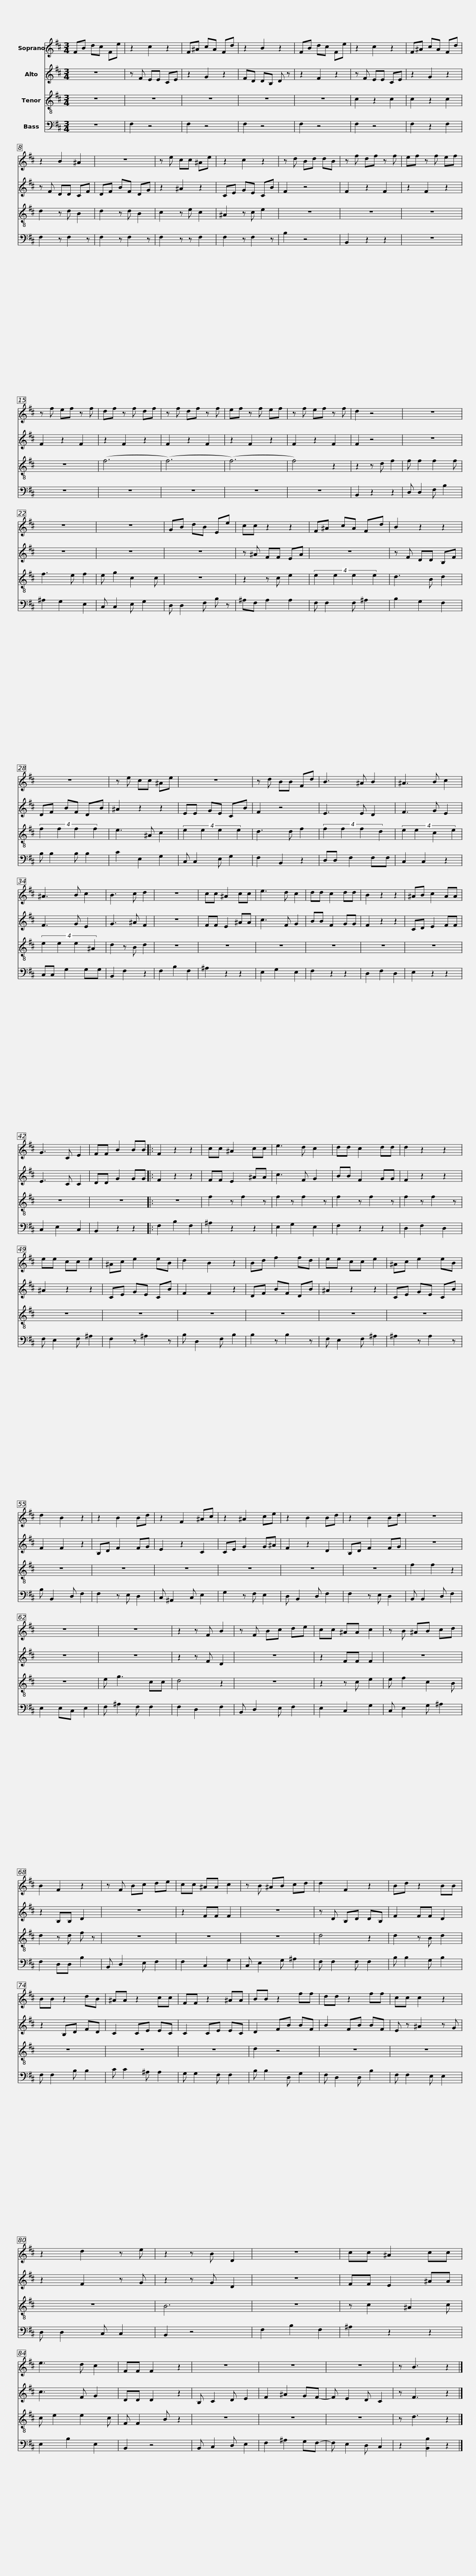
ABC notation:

X:1
%%score 1 2 3 4
L:1/8
M:3/4
I:linebreak $
K:D
V:1 treble
V:2 treble
V:3 treble-8
V:4 bass
V:1
 FB dc Fe | z2 c2 z2 | F^A cA Fd | z2 B2 z2 | FB dc Fe | %5
 z2 c2 z2 |$ F^A cA Fd | z2 B2 ^A2 | z6 | z e cc ^Ae | %10
 z2 c2 z2 | z d Bd dB |$ z f df z f | ef z f ef | z f ef z f | %15
 df z f df | z f df z f | ef z f ef | z f ef z f |$ d2 z4 | %20
 z6 | z6 | z6 | GB dB Ee | cc z2 z2 | %25
 F^A cA Fd |$ B2 z2 z2 | z6 | z e cc ^Ae | z6 | %30
 z d BB Fd |$ B3 ^A B2 | ^A3 B c2 | ^A3 B c2 | B3 c d2 | %35
 z6 | cc ^A2 cc | e3 d c2 |$ dd c2 dd | B2 z2 z2 | %40
 ^AB c2 AA | G3 C E2 | FF B2 BB |: F2 z2 z2 | cc ^A2 cc | %45
 e3 d c2 |$ dd c2 dd | d2 z2 z2 | ee cc e2 | ^Ac e2 eB | %50
 d2 B2 z2 | Bd f2 fd | ee cc e2 |$ ^Ac e2 eB | d2 B2 z2 | %55
 z2 B2 Bd | z2 F2 ^Ac | z2 ^A2 ce | z2 B2 Bd |$ z2 B2 Bd | %60
 z6 | z6 | z6 | z2 z F B2 | z F Bc de | %65
 cc ^AA c2 |$ z B ^AB cd | B2 F2 z2 | z F Bc de | cc ^AA c2 | %70
 z B ^AB cd | d2 F2 z2 |$ Bd z2 BB | BB z2 dB | ^AA z2 cc | %75
 FF z2 ^AA | BB z2 ff | dd z2 ff |$ cc c2 z2 | z2 d2 z e | %80
 z2 z B D2 | z6 | cc ^A2 cc | e3 d c2 | FF F2 z2 |$ %85
 z6 | z6 | z6 | z B3 z2 |] %89
V:2
 z6 | z F EE CE | z2 G2 z2 | FD DB, D z | z2 F2 z2 | %5
 z F EE CE |$ z2 G2 z2 | z F DD CF | DF BF DG | z2 ^A2 z2 | %10
 CE GE CB | F2 z4 |$ F2 z2 F2 | z2 F2 z2 | F2 z2 F2 | %15
 z2 F2 z2 | F2 z2 F2 | z2 F2 z2 | F2 z2 F2 |$ F2 z4 | %20
 z6 | z6 | z6 | z6 | z ^A FF EA | %25
 z6 |$ z F DD B,F | DF BF DB | ^A2 z2 z2 | EE GE CB | %30
 F2 z4 |$ E3 E D2 | F3 G E2 | F3 G E2 | G3 ^A F2 | %35
 z6 | FF E2 ^AA | c3 F G2 |$ BB F2 GG | F2 z2 z2 | %40
 CD E2 FF | E3 C C2 | DD G2 GG |: F2 z2 z2 | FF E2 ^AA | %45
 c3 F G2 |$ BB F2 GG | F2 z2 z2 | ^A2 z2 z2 | CE GE CB | %50
 F2 F2 z2 | DF BF DB | ^A2 z2 z2 |$ CE GE CB | F2 F2 z2 | %55
 B,D F2 FG | E2 z2 C2 | CE G2 G^A | F2 z2 D2 |$ B,D F2 FG | %60
 z6 | z6 | z6 | z2 z F D2 | z6 | %65
 z2 FF F2 |$ z6 | z2 B,B, D2 | z6 | z2 FF F2 | %70
 z6 | z D B,D DB, |$ F2 FF D2 | z2 B,D FD | C2 CE EC | %75
 C2 CE EC | D2 FB BF | B2 FB BF |$ E z ^A2 z G | z2 F2 z G | %80
 z2 z G D2 | z6 | FF E2 ^AA | c3 F G2 | DD D2 z2 |$ %85
 B, C2 D E2 | F2 ^A2 GF- | F E2 D C2 | z F3 z2 |] %89
V:3
 z6 | z6 | z6 | z6 | z6 | %5
 c2 z2 c2 |$ c2 z2 c2 | d2 z d B2 | d2 z d B2 | c2 z e c2 | %10
 ^A2 z c e2 | z6 |$ z6 | z6 | z6 | %15
 (f6 | (f6) | (f6) | f4) z2 |$ z2 z d f2 | %20
 f f2 f2 f | f3 e f2 | e g2 c2 c | z6 | z2 z c e2 | %25
 (4:3:4e2 e2 e2 e2 |$ d3 B d2 | (4:3:4f2 f2 f2 f2 | e3 ^A c2 | (4:3:4e2 e2 e2 e2 | %30
 d3 d f2 |$ (4:3:4f2 f2 f2 d2 | (4:3:4e2 e2 c2 e2 | (4:3:4e2 e2 e2 ^A2 | d2 z B d2 | %35
 z6 | z6 | z6 |$ z6 | z6 | %40
 z6 | z6 | z6 |: z6 | f2 z f2 z | %45
 f2 z f2 z |$ f2 z f2 z | f2 z f2 z | z6 | z6 | %50
 z6 | z6 | z6 |$ z6 | z6 | %55
 z6 | z6 | z6 | z6 |$ z6 | %60
 f2 f2 z2 | z6 | e g3 cc | d4 z2 | z6 | %65
 z2 z c e2 |$ e f2 c2 B | d2 z d f z | z6 | z6 | %70
 z6 | d4 z2 |$ d2 z B d2 | z6 | z6 | %75
 z6 | d2 z4 | z6 |$ z6 | z6 | %80
 B6 | z6 | z c2 ^A2 c | c e2 e2 c | F F2 B z2 |$ %85
 z6 | z6 | z6 | z d3 z2 |] %89
V:4
 z6 | F,2 z4 | F,2 z4 | F,2 z4 | F,2 z4 | %5
 F,2 z4 |$ F,2 z2 F,2 | F,2 z F,2 z | F,2 z F,2 z | F,2 z z F,2 | %10
 F,2 z F,2 z | B,2 z4 |$ B,,2 z2 z2 | z6 | z6 | %15
 z6 | z6 | z6 | z6 |$ B,,2 z2 z2 | %20
 D, D,2 F, B,2 | ^A,2 G,2 E,2 | C, C,2 E, G,2 | D, D,2 F, B, z | ^A,F, A,2 A,2 | %25
 F, F,2 F, ^A,2 |$ B,2 G,2 F,2 | B, B,2 B, B,2 | C2 E,2 G,2 | C, C,2 E, G,2 | %30
 F,2 B,,2 z2 |$ D,D, F,2 F,F, | C,2 C,2 z2 | C,C, G,2 G,G, | B,,2 F,2 z2 | %35
 F,2 B,2 F,2 | ^A,2 z2 z2 | E,2 G,2 E,2 |$ F,2 z2 z2 | D,2 F,2 D,2 | %40
 E,2 z2 z2 | C,2 E,2 C,2 | B,,2 z2 z2 |: F,2 B,2 F,2 | ^A,2 z2 z2 | %45
 E,2 G,2 E,2 |$ F,2 z2 z2 | D,2 F,2 D,2 | F, E,2 F, ^A,2 | F,2 z ^A,2 z | %50
 B, D,2 F, B,2 | B,2 z B,2 z | F, E,2 F, ^A,2 |$ ^A,2 z A,2 z | B, B,,2 D, F,2 | %55
 F,2 z E, D,2 | C, ^A,,2 C, E,2 | G,2 z F, E,2 | D, B,,2 D, F,2 |$ F,2 z E, D,2 | %60
 B,, B,,2 D, F,2 | E,2 E,C, E,2 | F, ^A,2 F, F,2 | F,2 D,2 F,2 | B,, D,2 E, F,2 | %65
 E,2 C,2 G,2 |$ C, E,2 G, ^A,2 | F,2 D,D, B,2 | B,, D,2 E, F,2 | F,2 C,2 G,2 | %70
 C, E,2 G, ^A,2 | F, F,2 F, F,2 |$ B, B,2 G, B,2 | F, F,2 B, B,2 | C C2 ^A, A,2 | %75
 G, G,2 F, F,2 | B, B,2 D, G,2 | F, D,2 D, B,2 |$ F, F,2 E, E,2 | D, D,2 C, C,2 | %80
 B,,2 z4 | F,2 B,2 F,2 | ^A,2 z2 z2 | E,2 B,2 E,2 | B,,2 z4 |$ %85
 B,, C,2 D, E,2 | F,2 ^A,2 G,F,- | F, E,2 D, C,2 | z2 [B,,B,]2 z2 |] %89
